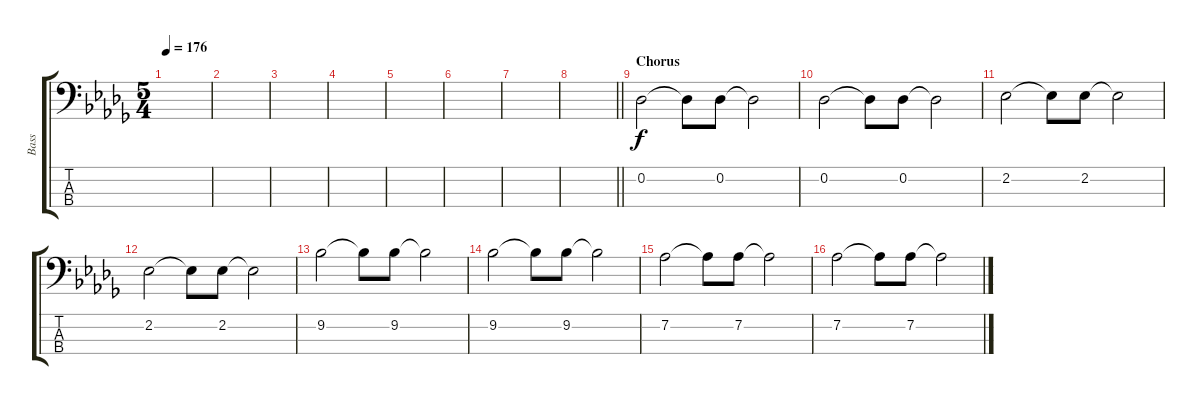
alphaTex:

\track ("Bass" "Bass") {instrument electricbassfinger}
\staff {score tabs}
\tuning (Gb2 Db2 Ab1 Db1) {hide}
\ts (5 4)
\tempo 176
\clef f4
\ks db
|
|
|
|
|
|
|
\barLineRight lightlight
|
\section ("" "Chorus")
0.2.2 0.2{t}.8 0.2.8 0.2{t}.2 |
0.2.2 0.2{t}.8 0.2.8 0.2{t}.2 |
2.2.2 2.2{t}.8 2.2.8 2.2{t}.2 |
2.2.2 2.2{t}.8 2.2.8 2.2{t}.2 |
9.2.2 9.2{t}.8 9.2.8 9.2{t}.2 |
9.2.2 9.2{t}.8 9.2.8 9.2{t}.2 |
7.2.2 7.2{t}.8 7.2.8 7.2{t}.2 |
7.2.2 7.2{t}.8 7.2.8 7.2{t}.2
